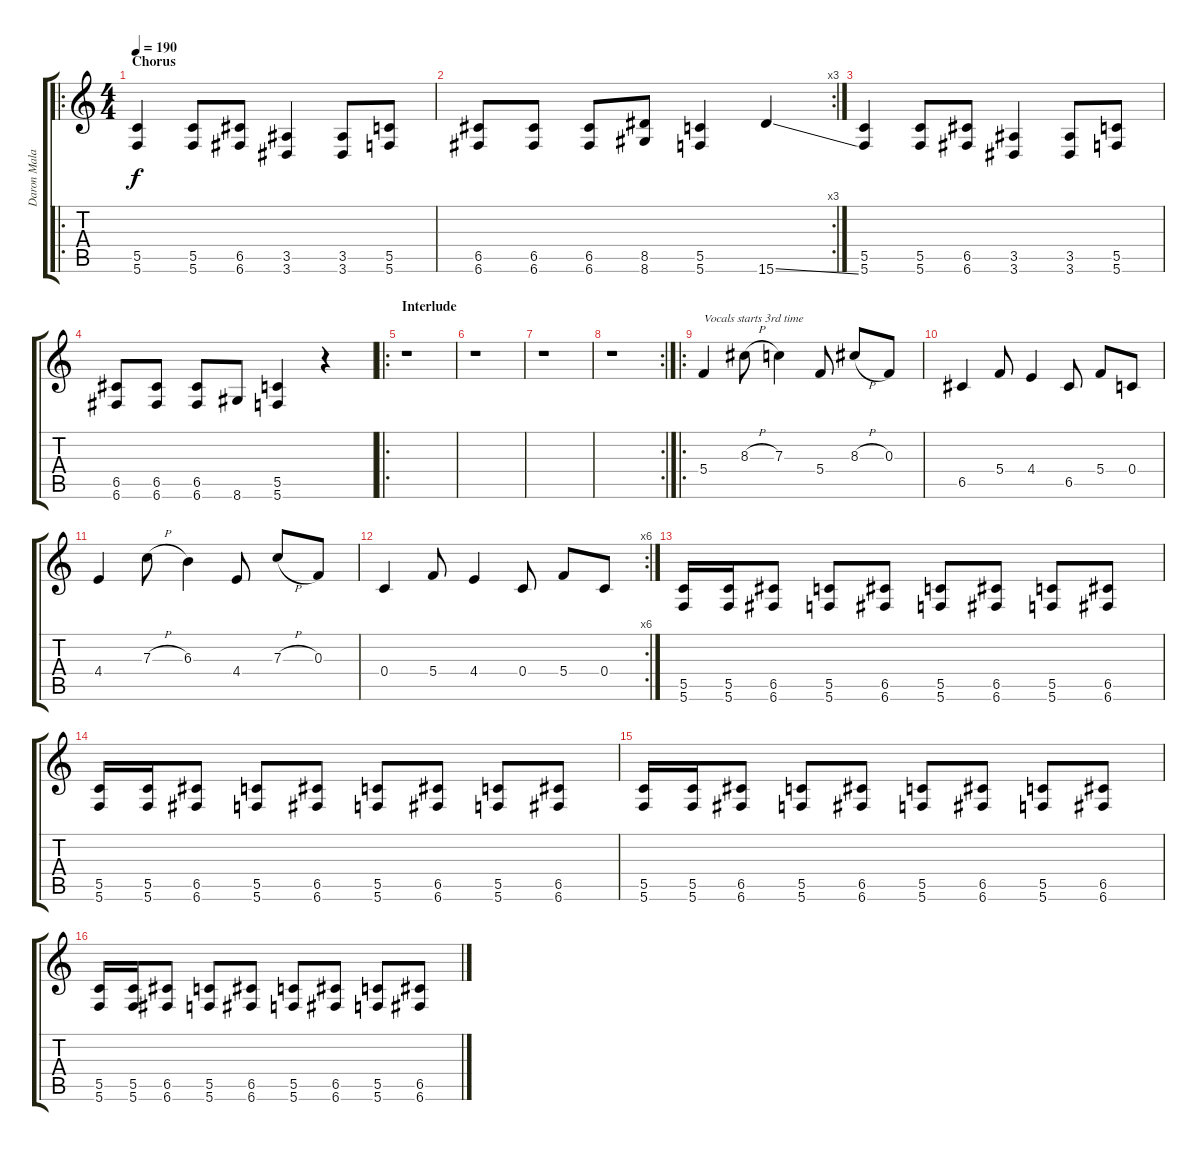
\track ("Daron Malakian" "Daron Mala") {instrument distortionguitar}
\staff {score tabs}
\tuning (D4 A3 F3 C3 G2 C2) {hide}
\ro
\ts (4 4)
\section ("" "Chorus")
\tempo 190
\clef g2
\ks c
(5.5 5.6).4{dy f} (5.5 5.6).8 (6.5 6.6).8 (3.5 3.6).4 (3.5 3.6).8 (5.5 5.6).8 |
\rc 3
(6.5 6.6).8 (6.5 6.6).8 (6.5 6.6).8 (8.5 8.6).8 (5.5 5.6).4 15.6{ss}.4 |
(5.5 5.6).4 (5.5 5.6).8 (6.5 6.6).8 (3.5 3.6).4 (3.5 3.6).8 (5.5 5.6).8 |
(6.5 6.6).8 (6.5 6.6).8 (6.5 6.6).8 8.6.8 (5.5 5.6).4 r.4 |
\ro
\section ("" "Interlude")
r.1 |
r.1 |
r.1 |
\rc 2
r.1 |
\ro
5.4.4{txt "Vocals starts 3rd time"} 8.3{h}.8 7.3.4 5.4.8 8.3{h}.8 0.3.8 |
6.5.4 5.4.8 4.4.4 6.5.8 5.4.8 0.4.8 |
4.4.4 7.3{h}.8 6.3.4 4.4.8 7.3{h}.8 0.3.8 |
\rc 6
0.4.4 5.4.8 4.4.4 0.4.8 5.4.8 0.4.8 |
(5.5 5.6).16 (5.5 5.6).16 (6.5 6.6).8 (5.5 5.6).8 (6.5 6.6).8 (5.5 5.6).8 (6.5 6.6).8 (5.5 5.6).8 (6.5 6.6).8 |
(5.5 5.6).16 (5.5 5.6).16 (6.5 6.6).8 (5.5 5.6).8 (6.5 6.6).8 (5.5 5.6).8 (6.5 6.6).8 (5.5 5.6).8 (6.5 6.6).8 |
(5.5 5.6).16 (5.5 5.6).16 (6.5 6.6).8 (5.5 5.6).8 (6.5 6.6).8 (5.5 5.6).8 (6.5 6.6).8 (5.5 5.6).8 (6.5 6.6).8 |
(5.5 5.6).16 (5.5 5.6).16 (6.5 6.6).8 (5.5 5.6).8 (6.5 6.6).8 (5.5 5.6).8 (6.5 6.6).8 (5.5 5.6).8 (6.5 6.6).8
